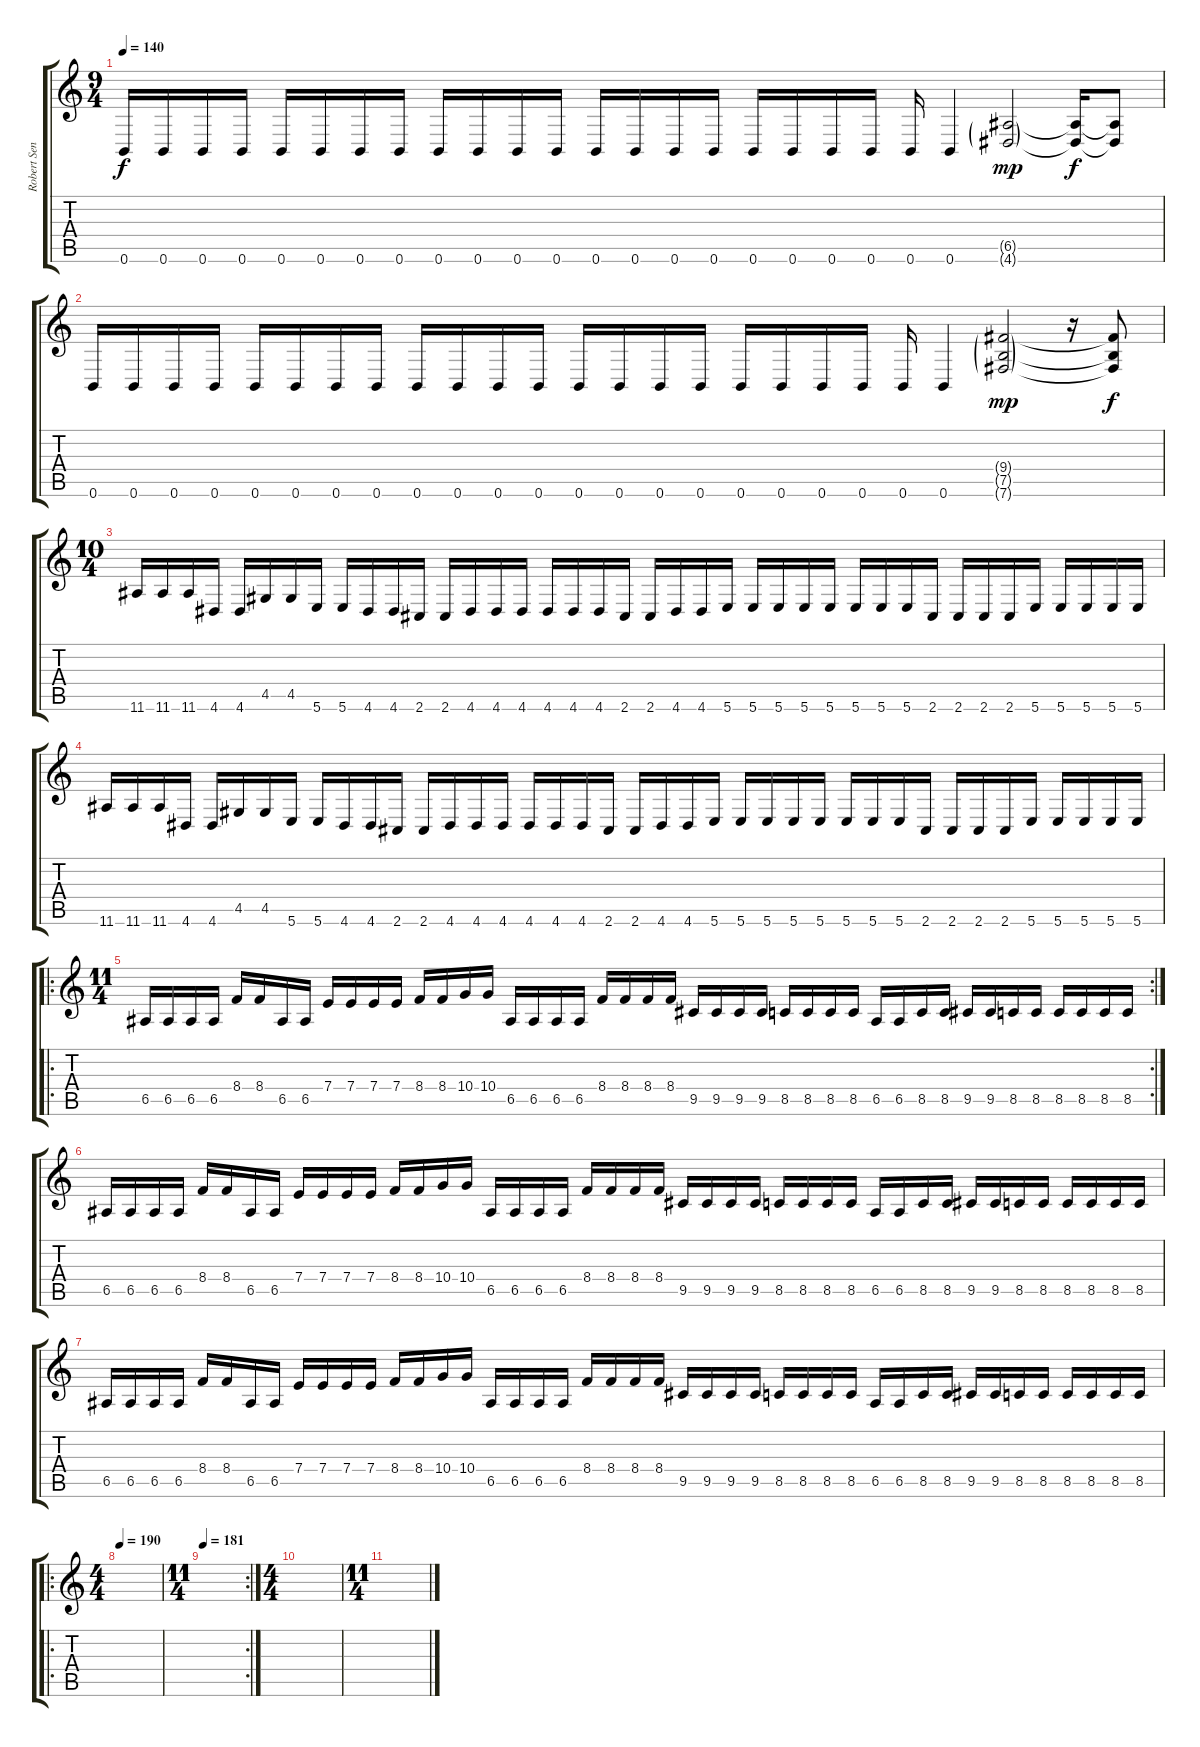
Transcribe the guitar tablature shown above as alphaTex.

\track ("Robert Senneback" "Robert Sen") {instrument distortionguitar}
\staff {score tabs}
\tuning (B3 Gb3 D3 A2 E2 B1) {hide}
\ts (9 4)
\tempo 140
\clef g2
\ks c
0.6.16{dy f} 0.6.16 0.6.16 0.6.16 0.6.16 0.6.16 0.6.16 0.6.16 0.6.16 0.6.16 0.6.16 0.6.16 0.6.16 0.6.16 0.6.16 0.6.16 0.6.16 0.6.16 0.6.16 0.6.16 0.6.16 0.6.4 (6.5{g} 4.6{g}).2{dy mp} (6.5{t} 4.6{t}).16{dy f} (6.5{t} 4.6{t}).8 |
0.6.16 0.6.16 0.6.16 0.6.16 0.6.16 0.6.16 0.6.16 0.6.16 0.6.16 0.6.16 0.6.16 0.6.16 0.6.16 0.6.16 0.6.16 0.6.16 0.6.16 0.6.16 0.6.16 0.6.16 0.6.16 0.6.4 (9.4{g} 7.5{g} 7.6{g}).2{dy mp} r.16 (9.4{t} 7.5{t} 7.6{t}).8{dy f} |
\ts (10 4)
11.6.16 11.6.16 11.6.16 4.6.16 4.6.16 4.5.16 4.5.16 5.6.16 5.6.16 4.6.16 4.6.16 2.6.16 2.6.16 4.6.16 4.6.16 4.6.16 4.6.16 4.6.16 4.6.16 2.6.16 2.6.16 4.6.16 4.6.16 5.6.16 5.6.16 5.6.16 5.6.16 5.6.16 5.6.16 5.6.16 5.6.16 2.6.16 2.6.16 2.6.16 2.6.16 5.6.16 5.6.16 5.6.16 5.6.16 5.6.16 |
11.6.16 11.6.16 11.6.16 4.6.16 4.6.16 4.5.16 4.5.16 5.6.16 5.6.16 4.6.16 4.6.16 2.6.16 2.6.16 4.6.16 4.6.16 4.6.16 4.6.16 4.6.16 4.6.16 2.6.16 2.6.16 4.6.16 4.6.16 5.6.16 5.6.16 5.6.16 5.6.16 5.6.16 5.6.16 5.6.16 5.6.16 2.6.16 2.6.16 2.6.16 2.6.16 5.6.16 5.6.16 5.6.16 5.6.16 5.6.16 |
\ro
\rc 2
\ts (11 4)
6.5.16 6.5.16 6.5.16 6.5.16 8.4.16 8.4.16 6.5.16 6.5.16 7.4.16 7.4.16 7.4.16 7.4.16 8.4.16 8.4.16 10.4.16 10.4.16 6.5.16 6.5.16 6.5.16 6.5.16 8.4.16 8.4.16 8.4.16 8.4.16 9.5.16 9.5.16 9.5.16 9.5.16 8.5.16 8.5.16 8.5.16 8.5.16 6.5.16 6.5.16 8.5.16 8.5.16 9.5.16 9.5.16 8.5.16 8.5.16 8.5.16 8.5.16 8.5.16 8.5.16 |
6.5.16 6.5.16 6.5.16 6.5.16 8.4.16 8.4.16 6.5.16 6.5.16 7.4.16 7.4.16 7.4.16 7.4.16 8.4.16 8.4.16 10.4.16 10.4.16 6.5.16 6.5.16 6.5.16 6.5.16 8.4.16 8.4.16 8.4.16 8.4.16 9.5.16 9.5.16 9.5.16 9.5.16 8.5.16 8.5.16 8.5.16 8.5.16 6.5.16 6.5.16 8.5.16 8.5.16 9.5.16 9.5.16 8.5.16 8.5.16 8.5.16 8.5.16 8.5.16 8.5.16 |
6.5.16 6.5.16 6.5.16 6.5.16 8.4.16 8.4.16 6.5.16 6.5.16 7.4.16 7.4.16 7.4.16 7.4.16 8.4.16 8.4.16 10.4.16 10.4.16 6.5.16 6.5.16 6.5.16 6.5.16 8.4.16 8.4.16 8.4.16 8.4.16 9.5.16 9.5.16 9.5.16 9.5.16 8.5.16 8.5.16 8.5.16 8.5.16 6.5.16 6.5.16 8.5.16 8.5.16 9.5.16 9.5.16 8.5.16 8.5.16 8.5.16 8.5.16 8.5.16 8.5.16 |
\ro
\ts (4 4)
\tempo 160
\tempo 190
|
\rc 2
\ts (11 4)
\tempo 181
|
\ts (4 4)
|
\ts (11 4)
